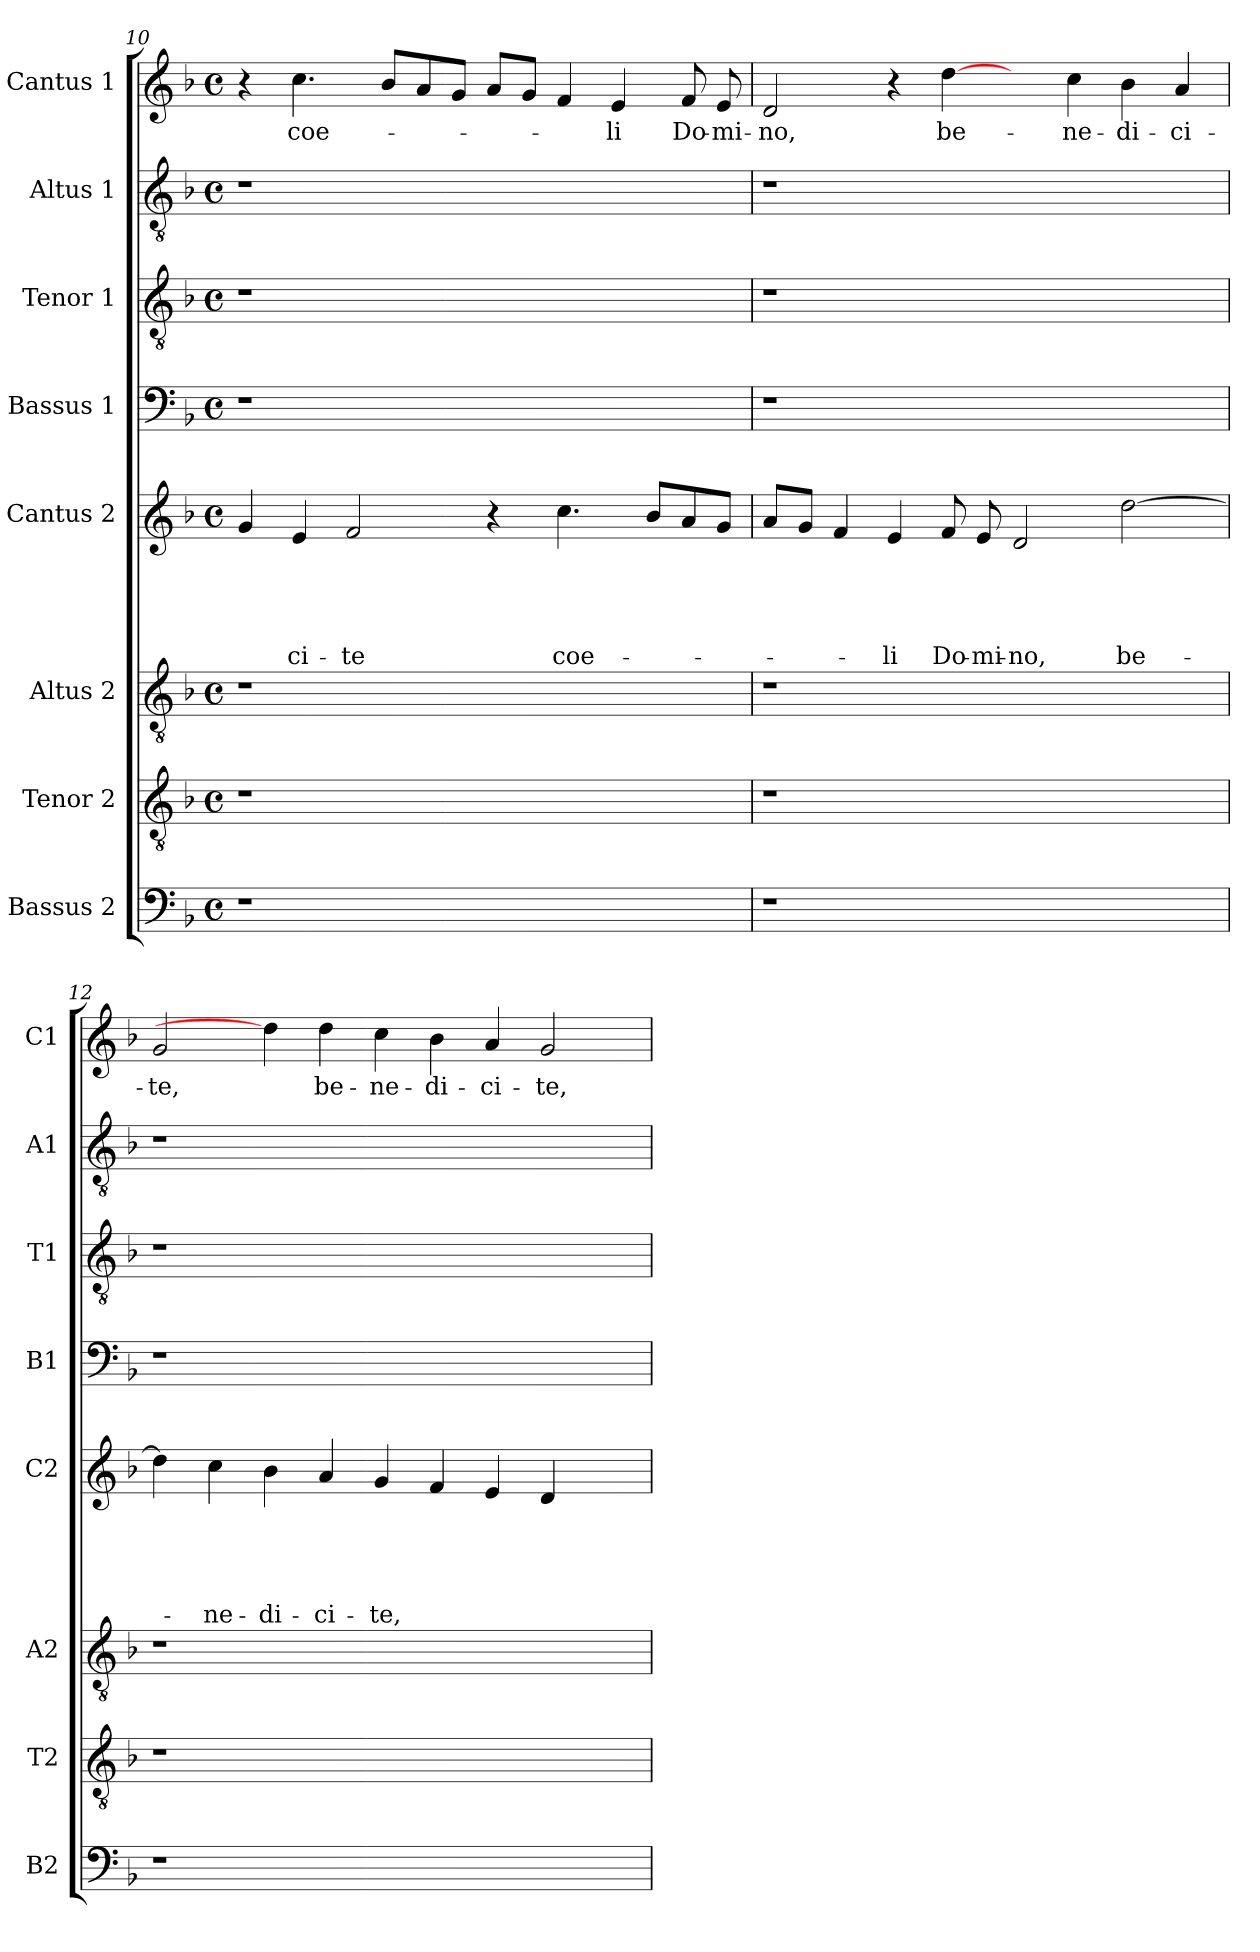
**kern	**kern	**kern	**kern	**text	**text	**text	**text	**text	**kern	**kern	**kern	**kern	**text
*part8	*part7	*part6	*part5	*part5	*part5	*part5	*part5	*part5	*part4	*part3	*part2	*part1	*part1
*staff8	*staff7	*staff6	*staff5	*staff5	*staff5	*staff5	*staff5	*staff5	*staff4	*staff3	*staff2	*staff1	*staff1
*I"Bassus 2	*I"Tenor 2	*I"Altus 2	*I"Cantus 2	*	*	*	*	*	*I"Bassus 1	*I"Tenor 1	*I"Altus 1	*I"Cantus 1	*
*I'B2	*I'T2	*I'A2	*I'C2	*	*	*	*	*	*I'B1	*I'T1	*I'A1	*I'C1	*
*clefF4	*clefGv2	*clefGv2	*clefG2	*	*	*	*	*	*clefF4	*clefGv2	*clefGv2	*clefG2	*
*k[b-]	*k[b-]	*k[b-]	*k[b-]	*	*	*	*	*	*k[b-]	*k[b-]	*k[b-]	*k[b-]	*
*d:	*d:	*d:	*d:	*	*	*	*	*	*d:	*d:	*d:	*d:	*
*M4/4	*M4/4	*M4/4	*M4/4	*	*	*	*	*	*M4/4	*M4/4	*M4/4	*M4/4	*
*met(c)	*met(c)	*met(c)	*met(c)	*	*	*	*	*	*met(c)	*met(c)	*met(c)	*met(c)	*
=10	=10	=10	=10	=10	=10	=10	=10	=10	=10	=10	=10	=10	=10
1r	1r	1r	4g/	.	.	.	.	.	1r	1r	1r	4r	.
.	.	.	4e/	.	.	.	.	-ci-	.	.	.	4.cc\	coe-
.	.	.	2f/	.	.	.	.	-te	.	.	.	.	.
.	.	.	.	.	.	.	.	.	.	.	.	8b-/L	.
.	.	.	.	.	.	.	.	.	.	.	.	8a/	.
.	.	.	.	.	.	.	.	.	.	.	.	8g/J	.
1ryy	1ryy	1ryy	4r	.	.	.	.	.	1ryy	1ryy	1ryy	8a/L	.
.	.	.	.	.	.	.	.	.	.	.	.	8g/J	.
.	.	.	4.cc\	.	.	.	.	coe-	.	.	.	4f/	.
.	.	.	.	.	.	.	.	.	.	.	.	4e/	-li
.	.	.	8b-/L	.	.	.	.	.	.	.	.	.	.
.	.	.	8a/	.	.	.	.	.	.	.	.	8f/	Do-
.	.	.	8g/J	.	.	.	.	.	.	.	.	8e/	-mi-
=11	=11	=11	=11	=11	=11	=11	=11	=11	=11	=11	=11	=11	=11
1r	1r	1r	8a/L	.	.	.	.	.	1r	1r	1r	2d/	-no,
.	.	.	8g/J	.	.	.	.	.	.	.	.	.	.
.	.	.	4f/	.	.	.	.	.	.	.	.	.	.
.	.	.	4e/	.	.	.	.	-li	.	.	.	4r	.
.	.	.	8f/	.	.	.	.	Do-	.	.	.	[4dd\	be-
.	.	.	8e/	.	.	.	.	-mi-	.	.	.	.	.
1ryy	1ryy	1ryy	2d/	.	.	.	.	-no,	1ryy	1ryy	1ryy	4ryy	.
.	.	.	.	.	.	.	.	.	.	.	.	4cc\	-ne-
.	.	.	[2dd\	.	.	.	.	be-	.	.	.	4b-\	-di-
.	.	.	.	.	.	.	.	.	.	.	.	4a/	-ci-
=12	=12	=12	=12	=12	=12	=12	=12	=12	=12	=12	=12	=12	=12
1r	1r	1r	4dd\]	.	.	.	.	.	1r	1r	1r	2g/	-te,
.	.	.	4cc\	.	.	.	.	-ne-	.	.	.	.	.
.	.	.	4b-\	.	.	.	.	-di-	.	.	.	4dd\]	.
.	.	.	4a/	.	.	.	.	-ci-	.	.	.	4dd\	be-
1ryy	1ryy	1ryy	4g/	.	.	.	.	-te,	1ryy	1ryy	1ryy	4cc\	-ne-
.	.	.	4f/	.	.	.	.	.	.	.	.	4b-\	-di-
.	.	.	4e/	.	.	.	.	.	.	.	.	4a/	-ci-
.	.	.	4d/	.	.	.	.	.	.	.	.	2g/	-te,
4ryy	4ryy	4ryy	4ryy	.	.	.	.	.	4ryy	4ryy	4ryy	.	.
=	=	=	=	=	=	=	=	=	=	=	=	=	=
*-	*-	*-	*-	*-	*-	*-	*-	*-	*-	*-	*-	*-	*-
